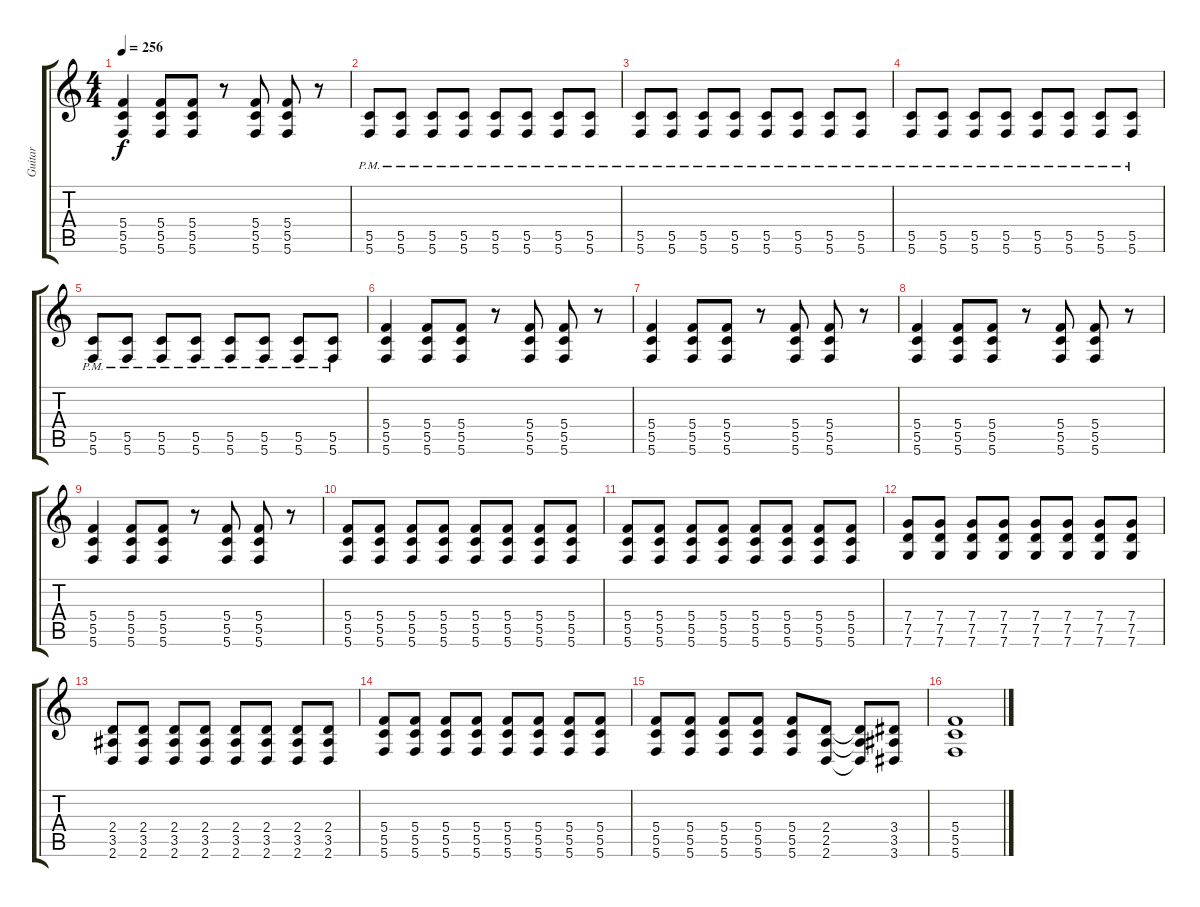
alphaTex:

\track ("Guitar" "Guitar") {instrument distortionguitar}
\staff {score tabs}
\tuning (D4 A3 F3 C3 G2 C2) {hide}
\ts (4 4)
\tempo 256
\clef g2
\ks c
(5.4 5.5 5.6).4{dy f} (5.4 5.5 5.6).8 (5.4 5.5 5.6).8 r.8 (5.4 5.5 5.6).8 (5.4 5.5 5.6).8 r.8 |
(5.5{pm} 5.6{pm}).8 (5.5{pm} 5.6{pm}).8 (5.5{pm} 5.6{pm}).8 (5.5{pm} 5.6{pm}).8 (5.5{pm} 5.6{pm}).8 (5.5{pm} 5.6{pm}).8 (5.5{pm} 5.6{pm}).8 (5.5{pm} 5.6{pm}).8 |
(5.5{pm} 5.6{pm}).8 (5.5{pm} 5.6{pm}).8 (5.5{pm} 5.6{pm}).8 (5.5{pm} 5.6{pm}).8 (5.5{pm} 5.6{pm}).8 (5.5{pm} 5.6{pm}).8 (5.5{pm} 5.6{pm}).8 (5.5{pm} 5.6{pm}).8 |
(5.5{pm} 5.6{pm}).8 (5.5{pm} 5.6{pm}).8 (5.5{pm} 5.6{pm}).8 (5.5{pm} 5.6{pm}).8 (5.5{pm} 5.6{pm}).8 (5.5{pm} 5.6{pm}).8 (5.5{pm} 5.6{pm}).8 (5.5{pm} 5.6{pm}).8 |
(5.5{pm} 5.6{pm}).8 (5.5{pm} 5.6{pm}).8 (5.5{pm} 5.6{pm}).8 (5.5{pm} 5.6{pm}).8 (5.5{pm} 5.6{pm}).8 (5.5{pm} 5.6{pm}).8 (5.5{pm} 5.6{pm}).8 (5.5{pm} 5.6{pm}).8 |
(5.4 5.5 5.6).4 (5.4 5.5 5.6).8 (5.4 5.5 5.6).8 r.8 (5.4 5.5 5.6).8 (5.4 5.5 5.6).8 r.8 |
(5.4 5.5 5.6).4 (5.4 5.5 5.6).8 (5.4 5.5 5.6).8 r.8 (5.4 5.5 5.6).8 (5.4 5.5 5.6).8 r.8 |
(5.4 5.5 5.6).4 (5.4 5.5 5.6).8 (5.4 5.5 5.6).8 r.8 (5.4 5.5 5.6).8 (5.4 5.5 5.6).8 r.8 |
(5.4 5.5 5.6).4 (5.4 5.5 5.6).8 (5.4 5.5 5.6).8 r.8 (5.4 5.5 5.6).8 (5.4 5.5 5.6).8 r.8 |
(5.4 5.5 5.6).8 (5.4 5.5 5.6).8 (5.4 5.5 5.6).8 (5.4 5.5 5.6).8 (5.4 5.5 5.6).8 (5.4 5.5 5.6).8 (5.4 5.5 5.6).8 (5.4 5.5 5.6).8 |
(5.4 5.5 5.6).8 (5.4 5.5 5.6).8 (5.4 5.5 5.6).8 (5.4 5.5 5.6).8 (5.4 5.5 5.6).8 (5.4 5.5 5.6).8 (5.4 5.5 5.6).8 (5.4 5.5 5.6).8 |
(7.4 7.5 7.6).8 (7.4 7.5 7.6).8 (7.4 7.5 7.6).8 (7.4 7.5 7.6).8 (7.4 7.5 7.6).8 (7.4 7.5 7.6).8 (7.4 7.5 7.6).8 (7.4 7.5 7.6).8 |
(2.4 3.5 2.6).8 (2.4 3.5 2.6).8 (2.4 3.5 2.6).8 (2.4 3.5 2.6).8 (2.4 3.5 2.6).8 (2.4 3.5 2.6).8 (2.4 3.5 2.6).8 (2.4 3.5 2.6).8 |
(5.4 5.5 5.6).8 (5.4 5.5 5.6).8 (5.4 5.5 5.6).8 (5.4 5.5 5.6).8 (5.4 5.5 5.6).8 (5.4 5.5 5.6).8 (5.4 5.5 5.6).8 (5.4 5.5 5.6).8 |
(5.4 5.5 5.6).8 (5.4 5.5 5.6).8 (5.4 5.5 5.6).8 (5.4 5.5 5.6).8 (5.4 5.5 5.6).8 (2.4 2.5 2.6).8 (2.4{t} 2.5{t} 2.6{t}).8 (3.4 3.5 3.6).8 |
(5.4 5.5 5.6).1
